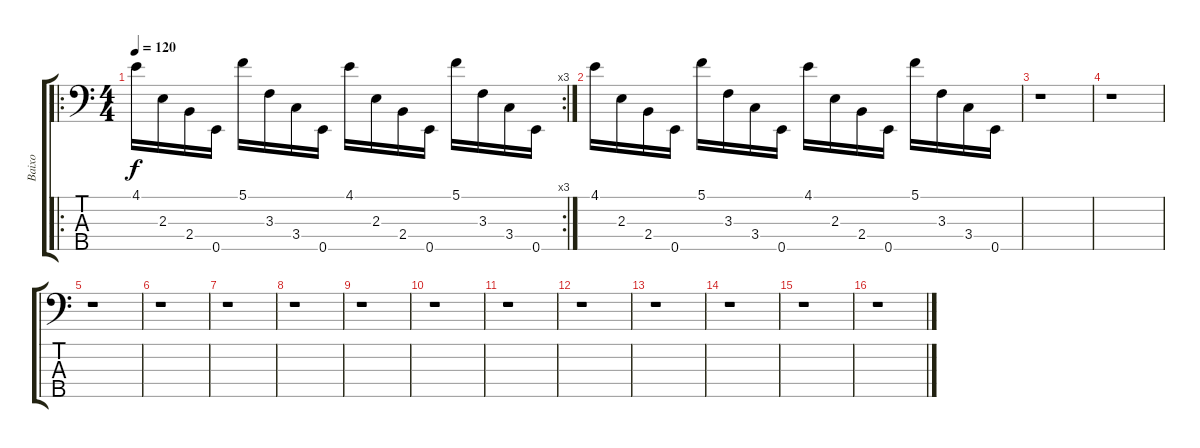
\track ("Baixo" "Baixo") {instrument electricbasspick}
\staff {score tabs}
\tuning (C3 G2 D2 A1 E1) {hide}
\ro
\rc 3
\ts (4 4)
\tempo 120
\clef f4
\ks c
4.1.16{dy f} 2.3.16 2.4.16 0.5.16 5.1.16 3.3.16 3.4.16 0.5.16 4.1.16 2.3.16 2.4.16 0.5.16 5.1.16 3.3.16 3.4.16 0.5.16 |
4.1.16 2.3.16 2.4.16 0.5.16 5.1.16 3.3.16 3.4.16 0.5.16 4.1.16 2.3.16 2.4.16 0.5.16 5.1.16 3.3.16 3.4.16 0.5.16 |
r.1 |
r.1 |
r.1 |
r.1 |
r.1 |
r.1 |
r.1 |
r.1 |
r.1 |
r.1 |
r.1 |
r.1 |
r.1 |
r.1
